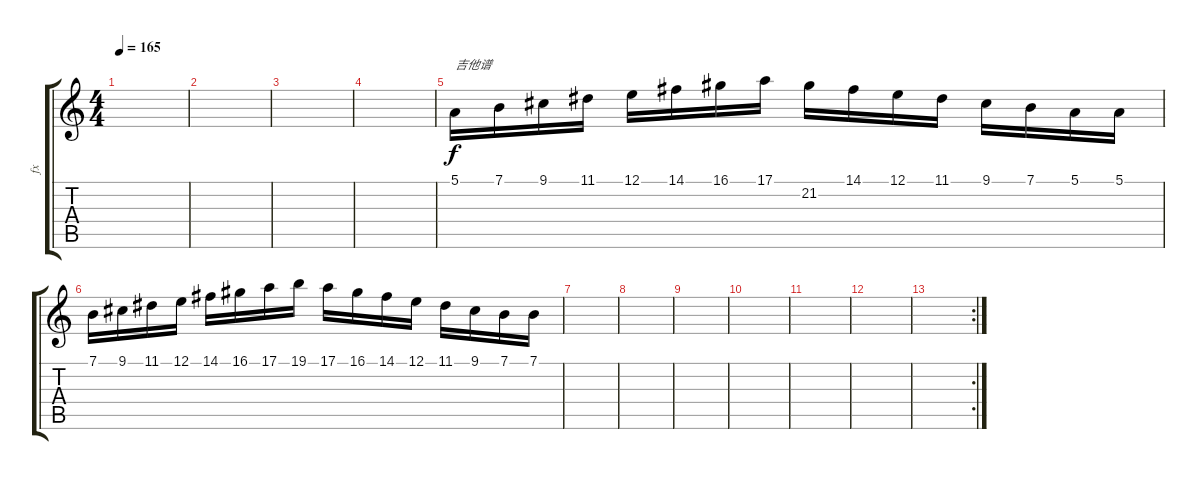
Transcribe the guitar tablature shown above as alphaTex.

\track ("fx" "fx") {instrument fx3crystal}
\staff {score tabs}
\tuning (E4 B3 G3 D3 A2 E2) {hide}
\ts (4 4)
\tempo 165
\clef g2
\ks c
|
|
|
|
5.1.16{txt "吉他谱"} 7.1.16 9.1.16 11.1.16 12.1.16 14.1.16 16.1.16 17.1.16 21.2.16 14.1.16 12.1.16 11.1.16 9.1.16 7.1.16 5.1.16 5.1.16 |
7.1.16 9.1.16 11.1.16 12.1.16 14.1.16 16.1.16 17.1.16 19.1.16 17.1.16 16.1.16 14.1.16 12.1.16 11.1.16 9.1.16 7.1.16 7.1.16 |
|
|
|
|
|
|
\rc 2
